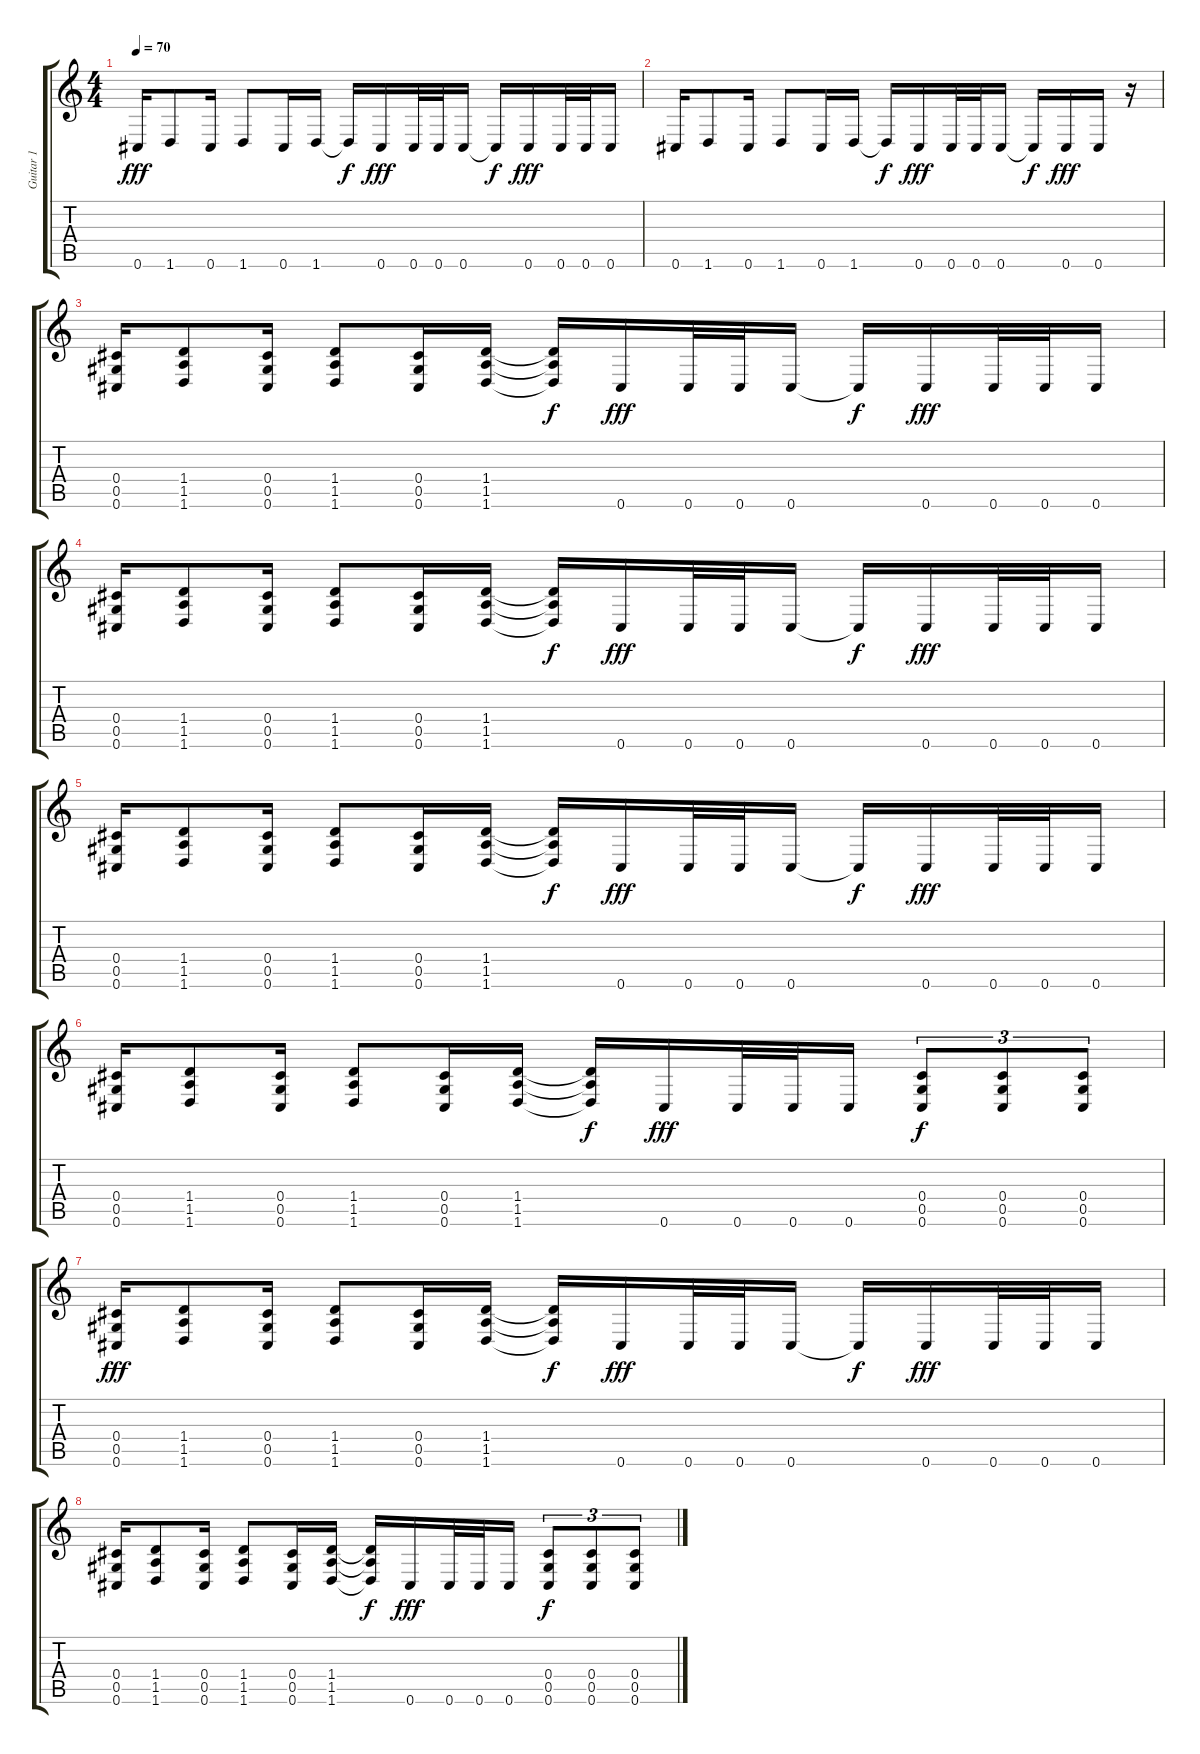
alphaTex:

\track ("Guitar 1" "Guitar 1") {instrument distortionguitar}
\staff {score tabs}
\tuning (Eb4 Bb3 Gb3 Db3 Ab2 Db2) {hide}
\ts (4 4)
\tempo 70
\clef g2
\ks c
0.6.16{dy fff} 1.6.8 0.6.16 1.6.8 0.6.16 1.6.16 1.6{t}.16{dy f} 0.6.16{dy fff} 0.6.32 0.6.32 0.6.16 0.6{t}.16{dy f} 0.6.16{dy fff} 0.6.32 0.6.32 0.6.16 |
0.6.16 1.6.8 0.6.16 1.6.8 0.6.16 1.6.16 1.6{t}.16{dy f} 0.6.16{dy fff} 0.6.32 0.6.32 0.6.16 0.6{t}.16{dy f} 0.6.16{dy fff} 0.6.16 r.16 |
(0.4 0.5 0.6).16 (1.4 1.5 1.6).8 (0.4 0.5 0.6).16 (1.4 1.5 1.6).8 (0.4 0.5 0.6).16 (1.4 1.5 1.6).16 (1.4{t} 1.5{t} 1.6{t}).16{dy f} 0.6.16{dy fff} 0.6.32 0.6.32 0.6.16 0.6{t}.16{dy f} 0.6.16{dy fff} 0.6.32 0.6.32 0.6.16 |
(0.4 0.5 0.6).16 (1.4 1.5 1.6).8 (0.4 0.5 0.6).16 (1.4 1.5 1.6).8 (0.4 0.5 0.6).16 (1.4 1.5 1.6).16 (1.4{t} 1.5{t} 1.6{t}).16{dy f} 0.6.16{dy fff} 0.6.32 0.6.32 0.6.16 0.6{t}.16{dy f} 0.6.16{dy fff} 0.6.32 0.6.32 0.6.16 |
(0.4 0.5 0.6).16 (1.4 1.5 1.6).8 (0.4 0.5 0.6).16 (1.4 1.5 1.6).8 (0.4 0.5 0.6).16 (1.4 1.5 1.6).16 (1.4{t} 1.5{t} 1.6{t}).16{dy f} 0.6.16{dy fff} 0.6.32 0.6.32 0.6.16 0.6{t}.16{dy f} 0.6.16{dy fff} 0.6.32 0.6.32 0.6.16 |
(0.4 0.5 0.6).16 (1.4 1.5 1.6).8 (0.4 0.5 0.6).16 (1.4 1.5 1.6).8 (0.4 0.5 0.6).16 (1.4 1.5 1.6).16 (1.4{t} 1.5{t} 1.6{t}).16{dy f} 0.6.16{dy fff} 0.6.32 0.6.32 0.6.16 (0.4 0.5 0.6).8{tu (3 2) dy f} (0.4 0.5 0.6).8{tu (3 2)} (0.4 0.5 0.6).8{tu (3 2)} |
(0.4 0.5 0.6).16{dy fff} (1.4 1.5 1.6).8 (0.4 0.5 0.6).16 (1.4 1.5 1.6).8 (0.4 0.5 0.6).16 (1.4 1.5 1.6).16 (1.4{t} 1.5{t} 1.6{t}).16{dy f} 0.6.16{dy fff} 0.6.32 0.6.32 0.6.16 0.6{t}.16{dy f} 0.6.16{dy fff} 0.6.32 0.6.32 0.6.16 |
(0.4 0.5 0.6).16 (1.4 1.5 1.6).8 (0.4 0.5 0.6).16 (1.4 1.5 1.6).8 (0.4 0.5 0.6).16 (1.4 1.5 1.6).16 (1.4{t} 1.5{t} 1.6{t}).16{dy f} 0.6.16{dy fff} 0.6.32 0.6.32 0.6.16 (0.4 0.5 0.6).8{tu (3 2) dy f} (0.4 0.5 0.6).8{tu (3 2)} (0.4 0.5 0.6).8{tu (3 2)}
